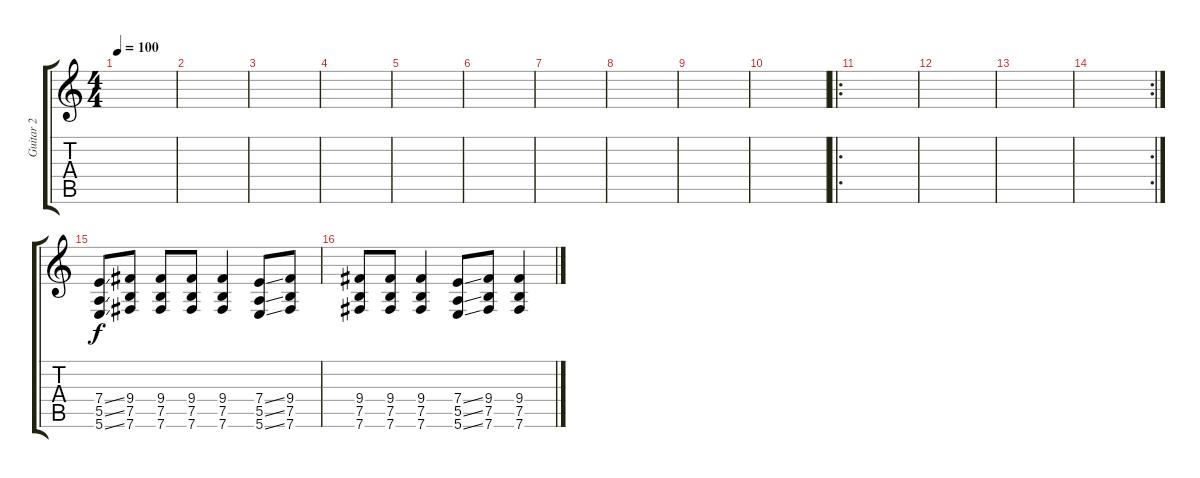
\track ("Guitar 2" "Guitar 2") {instrument distortionguitar}
\staff {score tabs}
\tuning (B3 Gb3 D3 A2 E2 B1) {hide}
\ts (4 4)
\tempo 100
\clef g2
\ks c
|
|
|
|
|
|
|
|
|
|
\ro
|
|
|
\rc 2
|
(7.4{ss} 5.5{ss} 5.6{ss}).8 (9.4 7.5 7.6).8 (9.4 7.5 7.6).8 (9.4 7.5 7.6).8 (9.4 7.5 7.6).4 (7.4{ss} 5.5{ss} 5.6{ss}).8 (9.4 7.5 7.6).8 |
(9.4 7.5 7.6).8 (9.4 7.5 7.6).8 (9.4 7.5 7.6).4 (7.4{ss} 5.5{ss} 5.6{ss}).8 (9.4 7.5 7.6).8 (9.4 7.5 7.6).4
